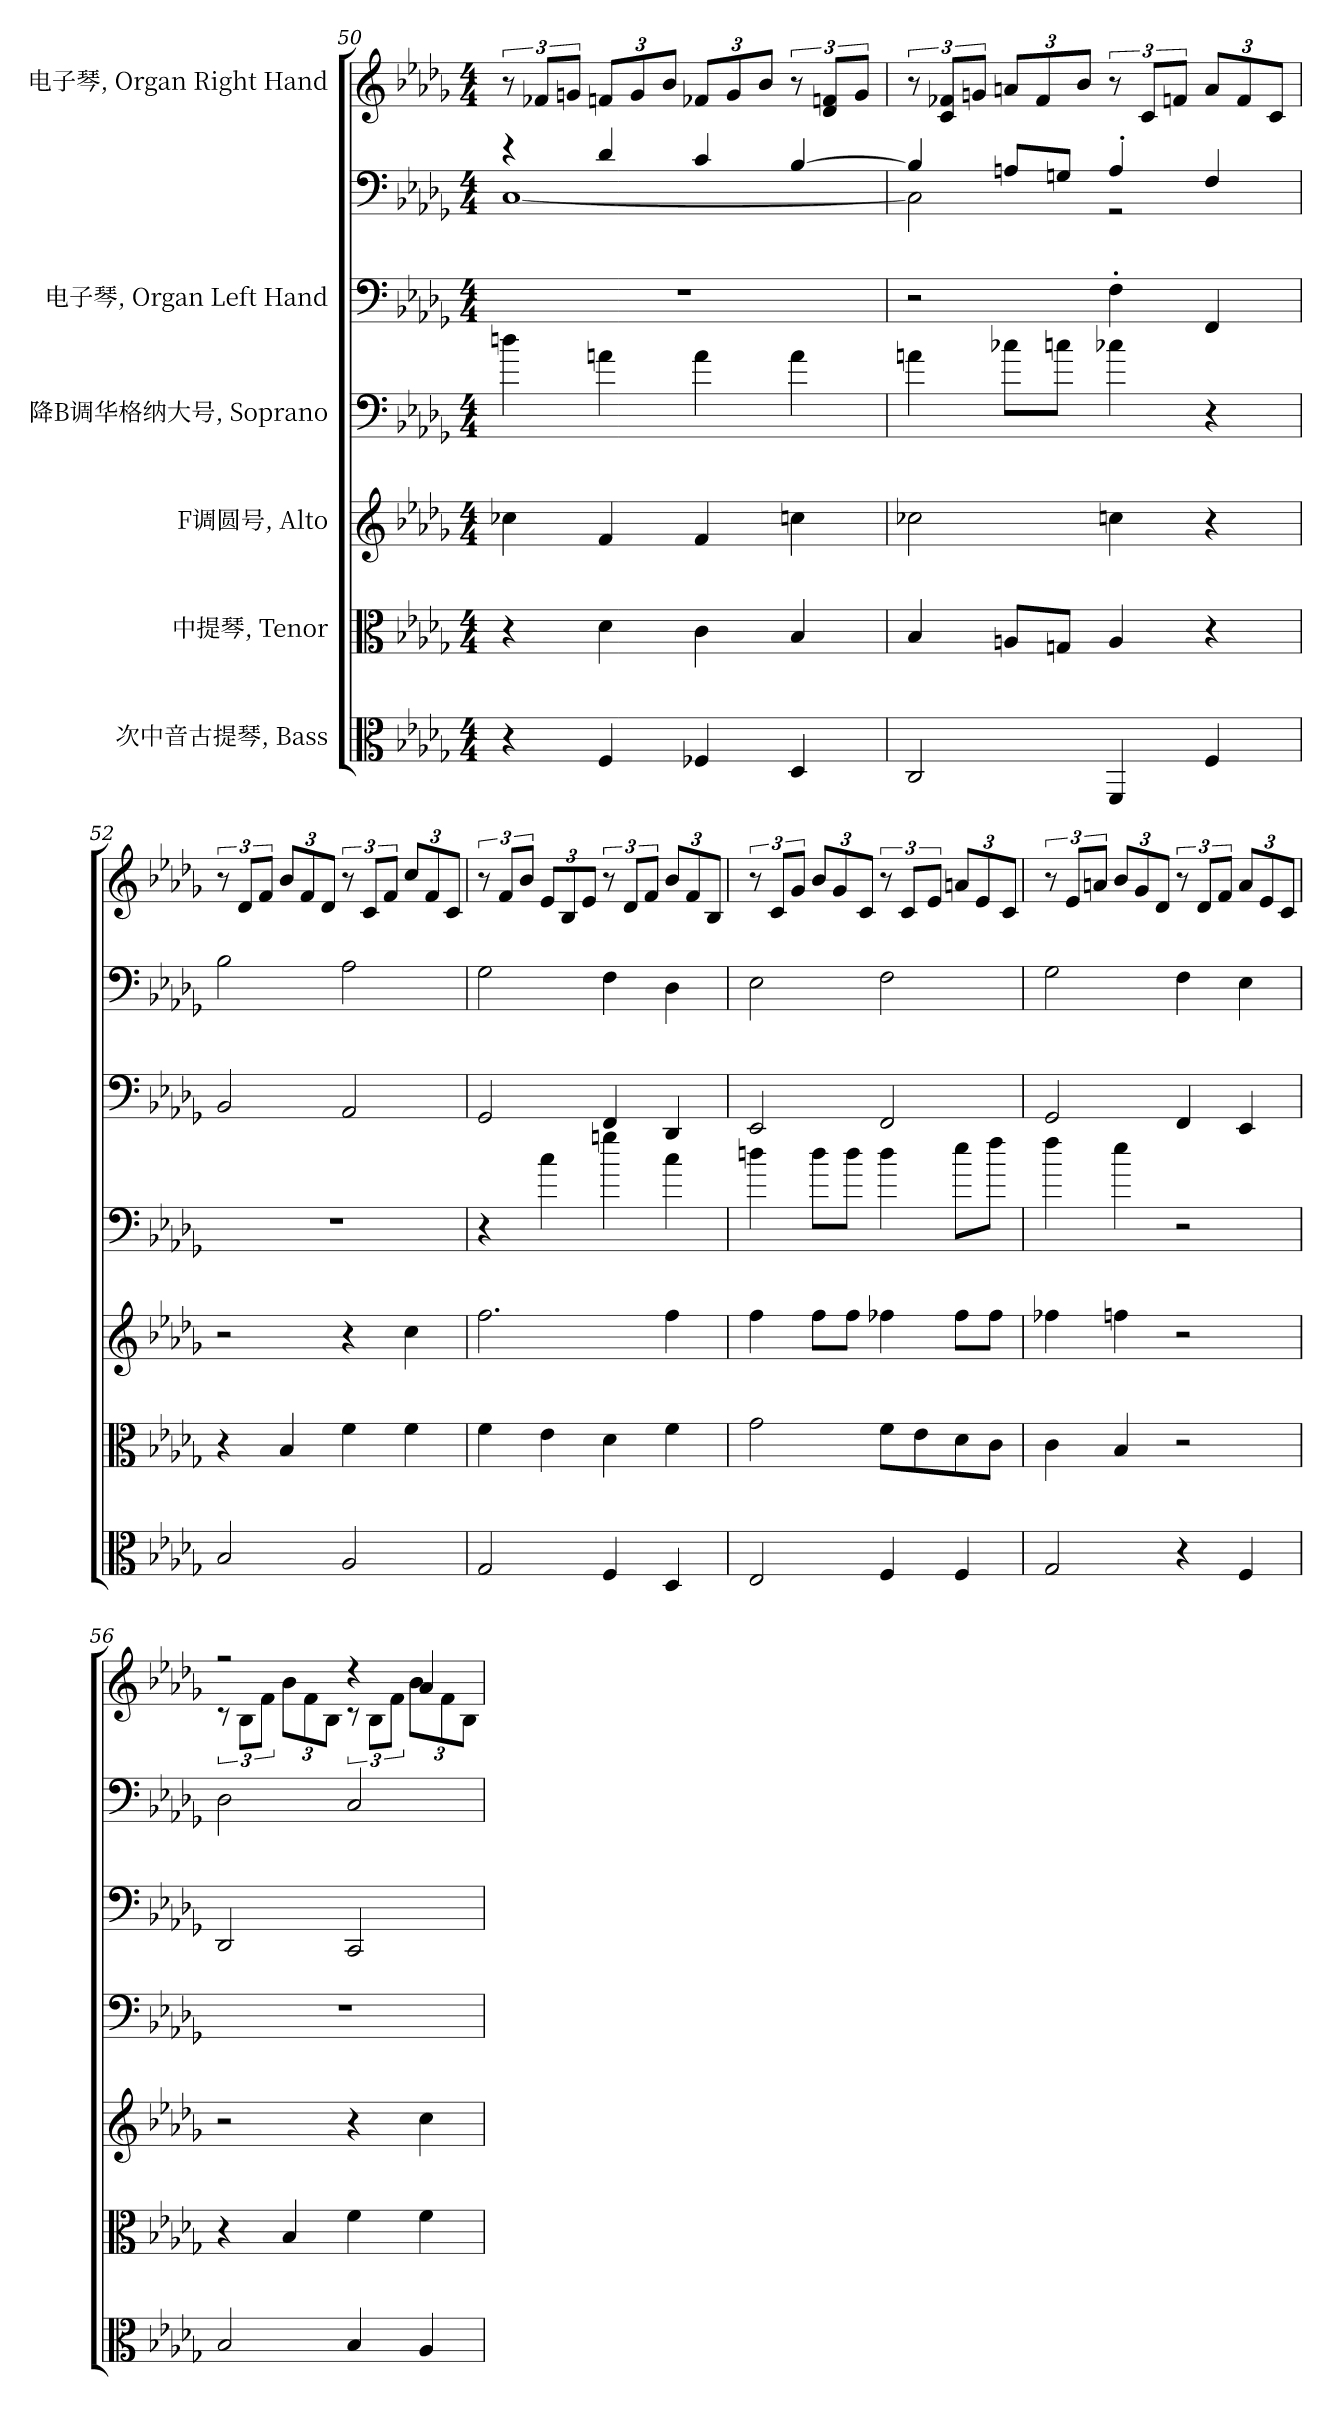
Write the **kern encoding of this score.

**kern	**kern	**kern	**kern	**kern	**kern	**kern
*part6	*part5	*part4	*part3	*part2	*part2	*part1
*staff7	*staff6	*staff5	*staff4	*staff3	*staff2	*staff1
*I"次中音古提琴, Bass	*I"中提琴, Tenor	*I"F调圆号, Alto	*I"降B调华格纳大号, Soprano	*I"电子琴, Organ Left Hand	*	*I"电子琴, Organ Right Hand
!!LO:PB:g=z
*clefC3	*clefC3	*clefG2	*clefF4	*clefF4	*clefF4	*clefG2
*	*	*ITrd4c7	*ITrd1c2	*	*	*
*k[b-e-a-d-g-]	*k[b-e-a-d-g-]	*k[b-e-a-d-g-c-]	*k[b-e-a-d-g-c-f-]	*k[b-e-a-d-g-]	*k[b-e-a-d-g-]	*k[b-e-a-d-g-]
*M4/4	*M4/4	*M4/4	*M4/4	*M4/4	*M4/4	*M4/4
=50	=50	=50	=50	=50	=50	=50
*	*	*	*	*	*^	*
4r	4r	4f-X\	4ccn\	1r	4r	[1C	12r
.	.	.	.	.	.	.	12f-X/L
.	.	.	.	.	.	.	12gn/J
*	*	*	*	*	*	*	*Xbrackettup
4F/	4d-\	4B-/	4gn\	.	4d-/	.	12fn/L
.	.	.	.	.	.	.	12g/
.	.	.	.	.	.	.	12b-/J
4F-X/	4c\	4B-/	4g\	.	4c/	.	12f-X/L
.	.	.	.	.	.	.	12g/
.	.	.	.	.	.	.	12b-/J
*	*	*	*	*	*	*	*brackettup
4D-/	4B-/	4fn\	4g\	.	[4B-/	.	12r
.	.	.	.	.	.	.	12d-/ 12fn/L
.	.	.	.	.	.	.	12g/J
=51	=51	=51	=51	=51	=51	=51	=51
2C/	4B-/	2f-X\	4gn\	2r	4B-/]	2C\]	12r
.	.	.	.	.	.	.	12c/ 12f-X/L
.	.	.	.	.	.	.	12gn/J
*	*	*	*	*	*	*	*Xbrackettup
.	8An/L	.	8b--X\L	.	8An/L	.	12an/L
.	.	.	.	.	.	.	12f-/
.	8Gn/J	.	8b-X\J	.	8Gn/J	.	.
.	.	.	.	.	.	.	12b-/J
*	*	*	*	*	*	*	*brackettup
4FF/	4A/	4fn\	4b--X\	4F'\	4A'/	2r	12r
.	.	.	.	.	.	.	12c/L
.	.	.	.	.	.	.	12fn/J
*	*	*	*	*	*	*	*Xbrackettup
4F/	4r	4r	4r	4FF/	4F/	.	12a/L
.	.	.	.	.	.	.	12f/
.	.	.	.	.	.	.	12c/J
*	*	*	*	*	*v	*v	*
!!LO:PB:g=z
=52	=52	=52	=52	=52	=52	=52
*	*	*	*	*	*	*brackettup
2B-/	4r	2r	1r	2BB-/	2B-\	12r
.	.	.	.	.	.	12d-/L
.	.	.	.	.	.	12f/J
*	*	*	*	*	*	*Xbrackettup
.	4B-/	.	.	.	.	12b-/L
.	.	.	.	.	.	12f/
.	.	.	.	.	.	12d-/J
*	*	*	*	*	*	*brackettup
2A-/	4f\	4r	.	2AA-/	2A-\	12r
.	.	.	.	.	.	12c/L
.	.	.	.	.	.	12f/J
*	*	*	*	*	*	*Xbrackettup
.	4f\	4f\	.	.	.	12cc/L
.	.	.	.	.	.	12f/
.	.	.	.	.	.	12c/J
=53	=53	=53	=53	=53	=53	=53
*	*	*	*	*	*	*brackettup
2G-/	4f\	2.b-\	4r	2GG-/	2G-\	12r
.	.	.	.	.	.	12f/L
.	.	.	.	.	.	12b-/J
*	*	*	*	*	*	*Xbrackettup
.	4e-\	.	4b-\	.	.	12e-/L
.	.	.	.	.	.	12B-/
.	.	.	.	.	.	12e-/J
*	*	*	*	*	*	*brackettup
4F/	4d-\	.	4ffn\	4FF/	4F\	12r
.	.	.	.	.	.	12d-/L
.	.	.	.	.	.	12f/J
*	*	*	*	*	*	*Xbrackettup
4D-/	4f\	4b-\	4b-\	4DD-/	4D-\	12b-/L
.	.	.	.	.	.	12f/
.	.	.	.	.	.	12B-/J
=54	=54	=54	=54	=54	=54	=54
*	*	*	*	*	*	*brackettup
2E-/	2g-\	4b-\	4ccn\	2EE-/	2E-\	12r
.	.	.	.	.	.	12c/L
.	.	.	.	.	.	12g-/J
*	*	*	*	*	*	*Xbrackettup
.	.	8b-\L	8cc\L	.	.	12b-/L
.	.	.	.	.	.	12g-/
.	.	8b-\J	8cc\J	.	.	.
.	.	.	.	.	.	12c/J
*	*	*	*	*	*	*brackettup
4F/	8f\L	4b--X\	4cc\	2FF/	2F\	12r
.	.	.	.	.	.	12c/L
.	8e-\	.	.	.	.	.
.	.	.	.	.	.	12e-/J
*	*	*	*	*	*	*Xbrackettup
4F/	8d-\	8b--\L	8dd-\L	.	.	12an/L
.	.	.	.	.	.	12e-/
.	8c\J	8b--\J	8ee-\J	.	.	.
.	.	.	.	.	.	12c/J
!!LO:PB:g=z
=55	=55	=55	=55	=55	=55	=55
*	*	*	*	*	*	*brackettup
2G-/	4c\	4b--X\	4ee-\	2GG-/	2G-\	12r
.	.	.	.	.	.	12e-/L
.	.	.	.	.	.	12an/J
*	*	*	*	*	*	*Xbrackettup
.	4B-/	4b-X\	4dd-\	.	.	12b-/L
.	.	.	.	.	.	12g-/
.	.	.	.	.	.	12d-/J
*	*	*	*	*	*	*brackettup
4r	2r	2r	2r	4FF/	4F\	12r
.	.	.	.	.	.	12d-/L
.	.	.	.	.	.	12f/J
*	*	*	*	*	*	*Xbrackettup
4F/	.	.	.	4EE-/	4E-\	12a/L
.	.	.	.	.	.	12e-/
.	.	.	.	.	.	12c/J
=56	=56	=56	=56	=56	=56	=56
*	*	*	*	*	*	*^
*	*	*	*	*	*	*	*brackettup
2B-/	4r	2r	1r	2DD-/	2D-\	2r	12r
.	.	.	.	.	.	.	12B-\L
.	.	.	.	.	.	.	12f\J
*	*	*	*	*	*	*	*Xbrackettup
.	4B-/	.	.	.	.	.	12b-\L
.	.	.	.	.	.	.	12f\
.	.	.	.	.	.	.	12B-\J
*	*	*	*	*	*	*	*brackettup
4B-/	4f\	4r	.	2CC/	2C/	4r	12r
.	.	.	.	.	.	.	12B-\L
.	.	.	.	.	.	.	12f\J
*	*	*	*	*	*	*	*Xbrackettup
4A-/	4f\	4f\	.	.	.	4a-/	12b-\L
.	.	.	.	.	.	.	12f\
.	.	.	.	.	.	.	12B-\J
*	*	*	*	*	*	*v	*v
=	=	=	=	=	=	=
*-	*-	*-	*-	*-	*-	*-
